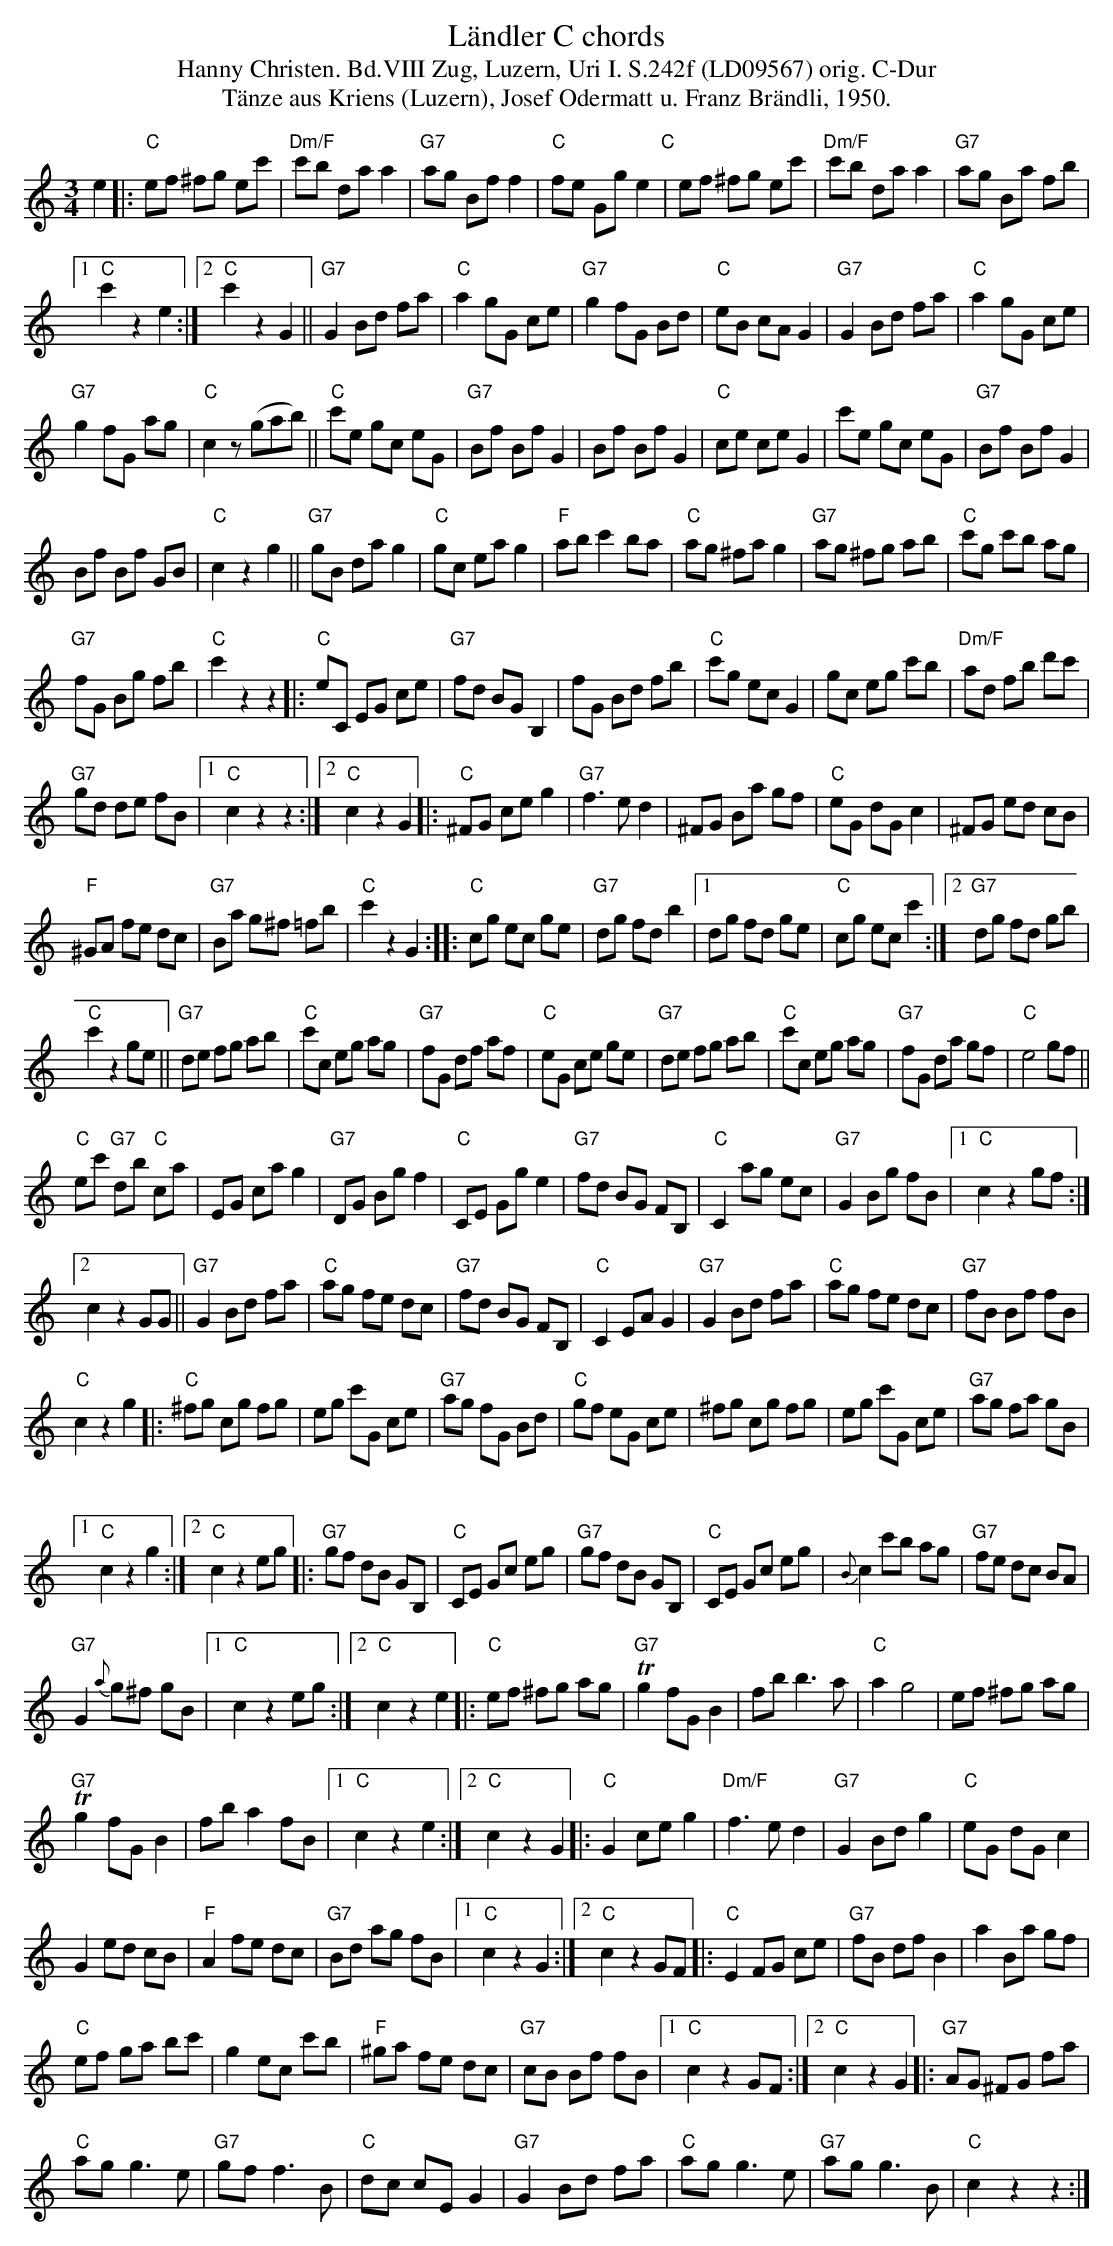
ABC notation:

X:1
T: Ländler C chords
T:Hanny Christen. Bd.VIII Zug, Luzern, Uri I. S.242f (LD09567) orig. C-Dur
T: T\"anze aus Kriens (Luzern), Josef Odermatt u. Franz Brändli, 1950.
M:3/4
L:1/8
K:C %%MIDI gchordon
e2 |: "C"ef ^fg ec' | "Dm/F"c'b da a2 | "G7"ag Bf f2 | "C"fe Gg e2 "C"| ef ^fg ec' | "Dm/F"c'b da a2 | "G7"ag Ba fb |1
"C"c'2z2e2 :|2 "C"c'2z2G2 || "G7"G2 Bd fa | "C"a2 gG ce | "G7"g2 fG Bd | "C"eB cA G2 | "G7"G2 Bd fa | "C"a2 gG ce |
"G7"g2 fG ag | "C"c2z (gab) || "C"c'e gc eG | "G7"Bf Bf G2 | Bf Bf G2 | "C"ce ce G2 | c'e gc eG | "G7"Bf Bf G2 |
Bf Bf GB | "C"c2z2g2 || "G7"gB da g2 | "C"gc ea g2 | "F"ab c'2 ba | "C"ag ^fa g2 | "G7"ag ^fg ab | "C"c'g c'b ag |
"G7"fG Bg fb | "C"c'2z2z2 |: "C"eC EG ce | "G7"fd BG B,2 | fG Bd fb | "C"c'g ec G2 | gc eg c'b | "Dm/F"ad fb d'c' |
"G7"gd de fB |1 "C"c2z2z2:|2 "C"c2z2G2 |: "C"^FG ce g2 | "G7"f3ed2 | ^FG Ba gf | "C"eG dG c2 | ^FG ed cB |
"F"^GA fe dc | "G7"Ba g^f =fb | "C"c'2z2G2 :: "C"cg ec ge | "G7"dg fd b2 |1 dg fd ge | "C"cg ec c'2 :|2 "G7"dg fd gb |
"C"c'2z2ge ||"G7"de fg ab | "C"c'c eg ag | "G7"fG df af | "C"eG ce ge | "G7"de fg ab | "C"c'c eg ag | "G7"fG da gf | "C"e4 gf ||
"C"ec' "G7"db "C"ca | EG ca g2 | "G7"DG Bg f2 | "C"CE Gg e2 | "G7"fd BG FB, | "C"C2 ag ec | "G7"G2 Bg fB |1 "C"c2z2gf :|2
c2z2GG || "G7"G2 Bd fa | "C"ag fe dc | "G7"fd BG FB, | "C"C2 EA G2 | "G7"G2 Bd fa | "C"ag fe dc | "G7"fB Bf fB |
"C"c2z2g2 |: "C"^fg cg fg | eg c'G ce | "G7"ag fG Bd | "C"gf eG ce | ^fg cg fg | eg c'G ce | "G7"ag fa gB |1
"C"c2z2g2 :|2 "C"c2z2 eg |: "G7"gf dB GB, | "C"CE Gc eg | "G7"gf dB GB, | "C"CE Gc eg | {B}c2 c'b ag | "G7"fe dc BA |
"G7"G2 {a}g^f gB |1 "C"c2z2eg :|2 "C"c2z2e2 |: "C"ef ^fg ag | "G7"Tg2 fG B2 | fb b3a | "C"a2g4 | ef ^fg ag |
"G7"Tg2 fG B2 | fb a2 fB |1 "C"c2z2e2 :|2 "C"c2z2G2 |: "C"G2 ce g2 | "Dm/F"f3e d2 | "G7"G2 Bd g2 | "C"eG dG c2 |
G2 ed cB | "F"A2 fe dc | "G7"Bd ag fB |1 "C"c2z2G2 :|2 "C"c2z2 GF |: "C"E2 FG ce | "G7"fB df B2 | a2 Ba gf |
"C"ef ga bc' | g2 ec c'b | "F"^ga fe dc | "G7"cB Bf fB |1 "C"c2z2 GF :|2 "C"c2z2G2 |: "G7"AG ^FG fa |
"C"ag g3e | "G7"gf f3B | "C"dc cE G2 | "G7"G2 Bd fa | "C"ag g3e | "G7"ag g3B | "C"c2z2z2 :|
